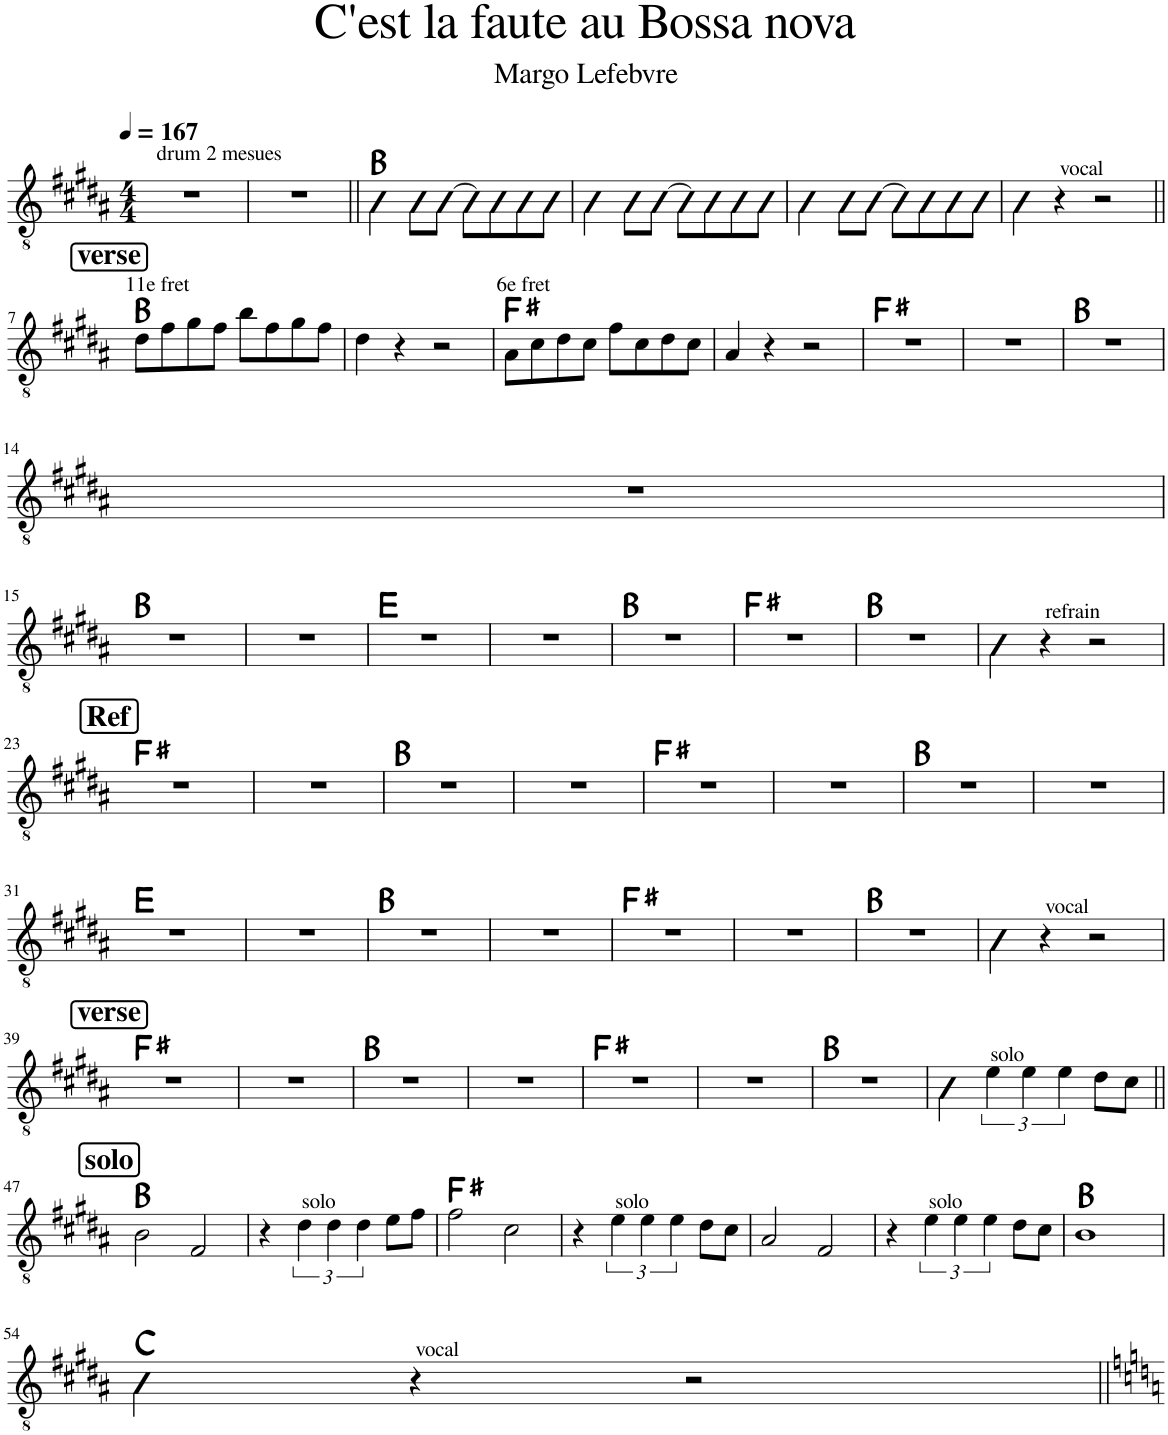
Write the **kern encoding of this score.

**kern	**harte
*part1	*part1
*staff1	*
*I"Classical Guitar	*
*I'Guit.	*
*clefGv2	*
*k[f#c#g#d#a#]	*
*M4/4	*
*MM167	*
=1	=1
!LO:TX:a:t=drum 2 mesues	!
1r	.
=2	=2
1r	.
=3||	=3||
4B\	B:maj
8B\L	.
[8B\J	.
8B\L]	.
8B\	.
8B\	.
8B\J	.
=4	=4
4B\	.
8B\L	.
[8B\J	.
8B\L]	.
8B\	.
8B\	.
8B\J	.
=5	=5
4B\	.
8B\L	.
[8B\J	.
8B\L]	.
8B\	.
8B\	.
8B\J	.
=6	=6
4B\	.
!LO:TX:a:t=vocal	!
4r	.
2r	.
!!LO:LB:g=z
!!LO:REH:place=s1:a:B:rj:fs=14:t=verse
=7||	=7||
8d#\L	B:maj
!LO:TX:a:t=11e fret	!
8f#\	.
8g#\	.
8f#\J	.
8b\L	.
8f#\	.
8g#\	.
8f#\J	.
=8	=8
4d#\	.
4r	.
2r	.
=9	=9
8A#\L	F#:maj
!LO:TX:a:t=6e fret	!
8c#\	.
8d#\	.
8c#\J	.
8f#\L	.
8c#\	.
8d#\	.
8c#\J	.
=10	=10
4A#/	.
4r	.
2r	.
=11	=11
1r	F#:maj
=12	=12
1r	.
=13	=13
1r	B:maj
!!LO:LB:g=z
=14	=14
1r	.
!!LO:LB:g=z
=15	=15
1r	B:maj
=16	=16
1r	.
=17	=17
1r	E:maj
=18	=18
1r	.
=19	=19
1r	B:maj
=20	=20
1r	F#:maj
=21	=21
1r	B:maj
=22	=22
4B\	.
!LO:TX:a:t=refrain	!
4r	.
2r	.
!!LO:LB:g=z
!!LO:REH:place=s1:a:B:rj:fs=14:t=Ref
=23	=23
1r	F#:maj
=24	=24
1r	.
=25	=25
1r	B:maj
=26	=26
1r	.
=27	=27
1r	F#:maj
=28	=28
1r	.
=29	=29
1r	B:maj
=30	=30
1r	.
!!LO:LB:g=z
=31	=31
1r	E:maj
=32	=32
1r	.
=33	=33
1r	B:maj
=34	=34
1r	.
=35	=35
1r	F#:maj
=36	=36
1r	.
=37	=37
1r	B:maj
=38	=38
4B\	.
!LO:TX:a:t=vocal	!
4r	.
2r	.
!!LO:LB:g=z
!!LO:REH:place=s1:a:B:rj:fs=14:t=verse
=39	=39
1r	F#:maj
=40	=40
1r	.
=41	=41
1r	B:maj
=42	=42
1r	.
=43	=43
1r	F#:maj
=44	=44
1r	.
=45	=45
1r	B:maj
=46	=46
4B\	.
!LO:TX:a:t=solo	!
6e\	.
6e\	.
6e\	.
8d#\L	.
8c#\J	.
!!LO:LB:g=z
!!LO:REH:place=s1:a:B:rj:fs=14:t=solo
=47||	=47||
2B\	B:maj
2F#/	.
=48	=48
4r	.
!LO:TX:a:t=solo	!
6d#\	.
6d#\	.
6d#\	.
8e\L	.
8f#\J	.
=49	=49
2f#\	F#:maj
2c#\	.
=50	=50
4r	.
!LO:TX:a:t=solo	!
6e\	.
6e\	.
6e\	.
8d#\L	.
8c#\J	.
=51	=51
2A#/	.
2F#/	.
=52	=52
4r	.
!LO:TX:a:t=solo	!
6e\	.
6e\	.
6e\	.
8d#\L	.
8c#\J	.
=53	=53
1B	B:maj
!!LO:LB:g=z
=54	=54
4B\	C:maj
!LO:TX:a:t=vocal	!
4r	.
2r	.
=||	=||
*-	*-
